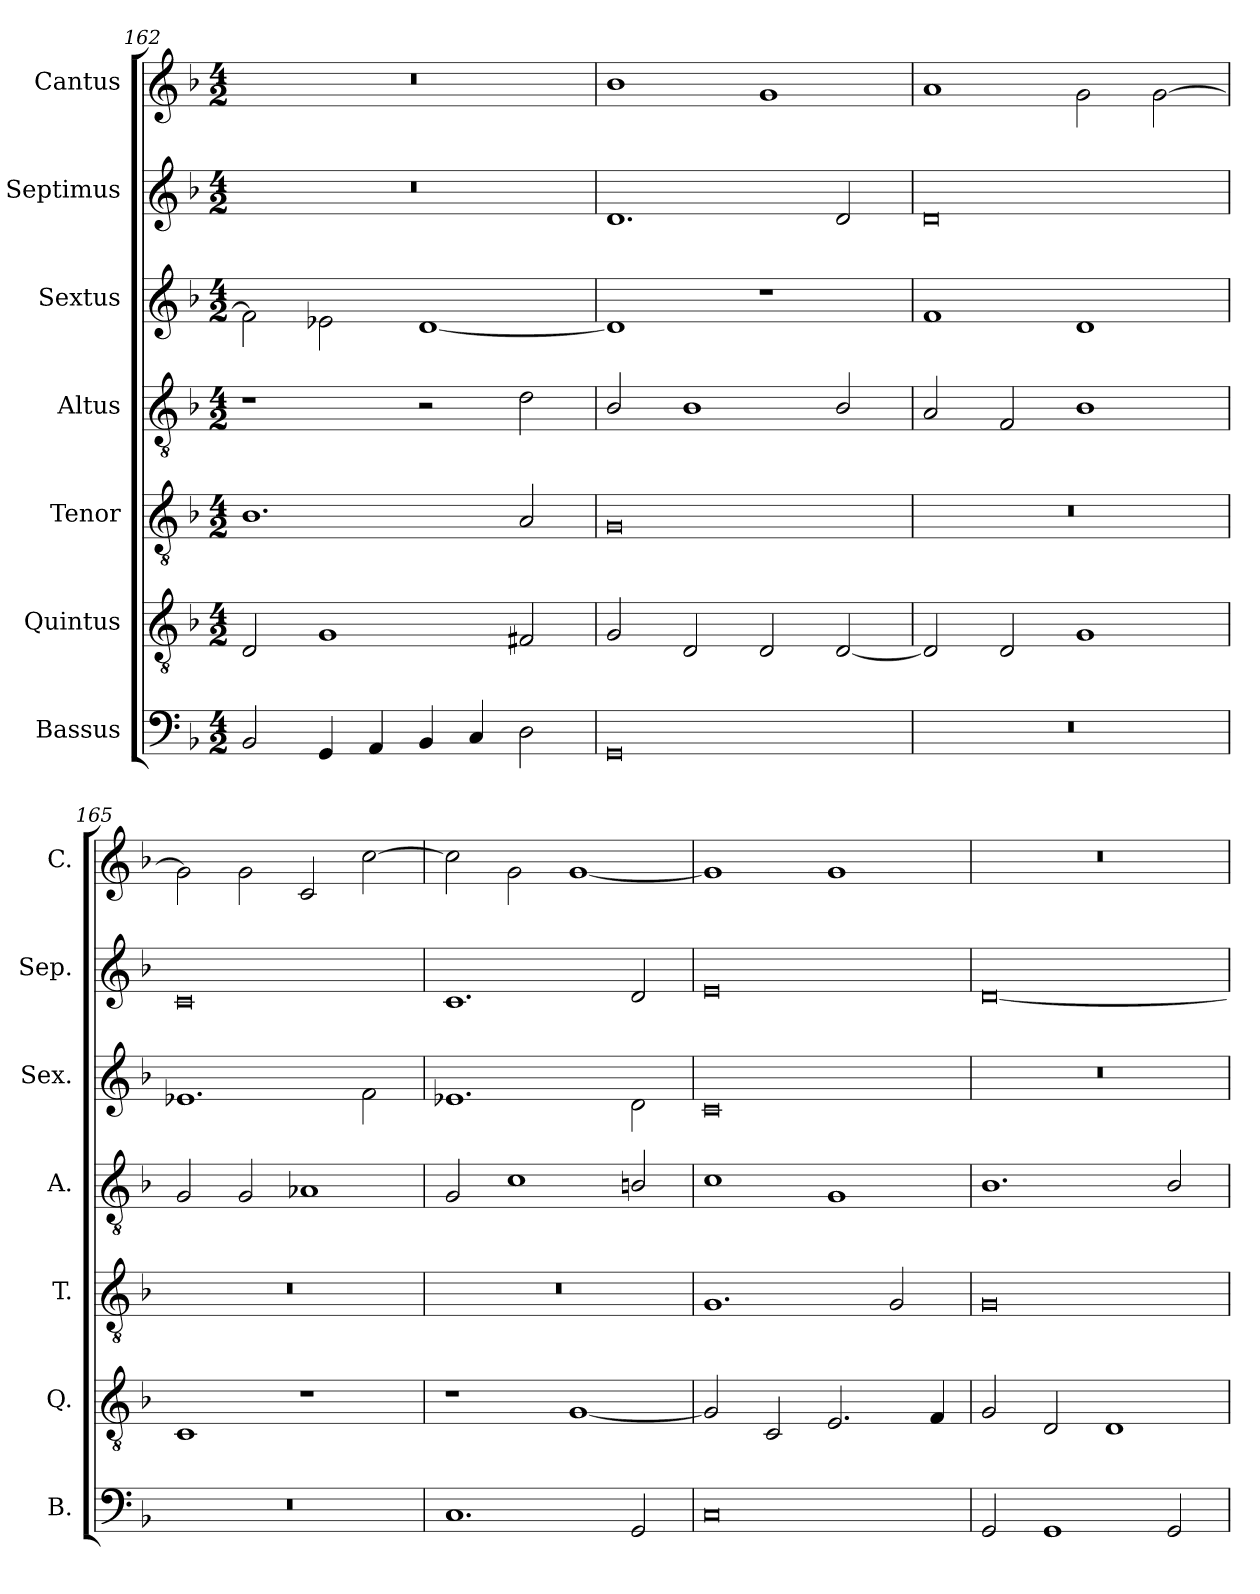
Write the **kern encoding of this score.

**kern	**kern	**kern	**kern	**kern	**kern	**kern
*part7	*part6	*part5	*part4	*part3	*part2	*part1
*staff7	*staff6	*staff5	*staff4	*staff3	*staff2	*staff1
*I"Bassus	*I"Quintus	*I"Tenor	*I"Altus	*I"Sextus	*I"Septimus	*I"Cantus
*I'B.	*I'Q.	*I'T.	*I'A.	*I'Sex.	*I'Sep.	*I'C.
*clefF4	*clefGv2	*clefGv2	*clefGv2	*clefG2	*clefG2	*clefG2
*k[b-]	*k[b-]	*k[b-]	*k[b-]	*k[b-]	*k[b-]	*k[b-]
*F:	*F:	*F:	*F:	*F:	*F:	*F:
*M4/2	*M4/2	*M4/2	*M4/2	*M4/2	*M4/2	*M4/2
=162	=162	=162	=162	=162	=162	=162
2BB-/	2D/	1.B-	1r	2f\]	0r	0r
4GG/	1G	.	.	2e-X\	.	.
4AA/	.	.	.	.	.	.
4BB-/	.	.	2r	[1d	.	.
4C/	.	.	.	.	.	.
2D\	2F#X/	2A/	2d\	.	.	.
=163	=163	=163	=163	=163	=163	=163
0GG	2G/	0G	2B-/	1d]	1.d	1b-
.	2D/	.	1B-	.	.	.
.	2D/	.	.	1r	.	1g
.	[2D/	.	2B-/	.	2d/	.
=164	=164	=164	=164	=164	=164	=164
0r	2D/]	0r	2A/	1f	0d	1a
.	2D/	.	2F/	.	.	.
.	1G	.	1B-	1d	.	2g\
.	.	.	.	.	.	[2g\
=165	=165	=165	=165	=165	=165	=165
0r	1C	0r	2G/	1.e-X	0c	2g\]
.	.	.	2G/	.	.	2g\
.	1r	.	1A-X	.	.	2c/
.	.	.	.	2f\	.	[2cc\
=166	=166	=166	=166	=166	=166	=166
1.C	1r	0r	2G/	1.e-X	1.c	2cc\]
.	.	.	1c	.	.	2g\
.	[1G	.	.	.	.	[1g
2GG/	.	.	2Bn/	2d\	2d/	.
=167	=167	=167	=167	=167	=167	=167
0C	2G/]	1.G	1c	0c	0e	1g]
.	2C/	.	.	.	.	.
.	2.E/	.	1G	.	.	1g
.	.	2G/	.	.	.	.
.	4F/	.	.	.	.	.
!!LO:PB:g=z
=168	=168	=168	=168	=168	=168	=168
2GG/	2G/	0G	1.B-	0r	[0d	0r
1GG	2D/	.	.	.	.	.
.	1D	.	.	.	.	.
2GG/	.	.	2B-/	.	.	.
=	=	=	=	=	=	=
*-	*-	*-	*-	*-	*-	*-
